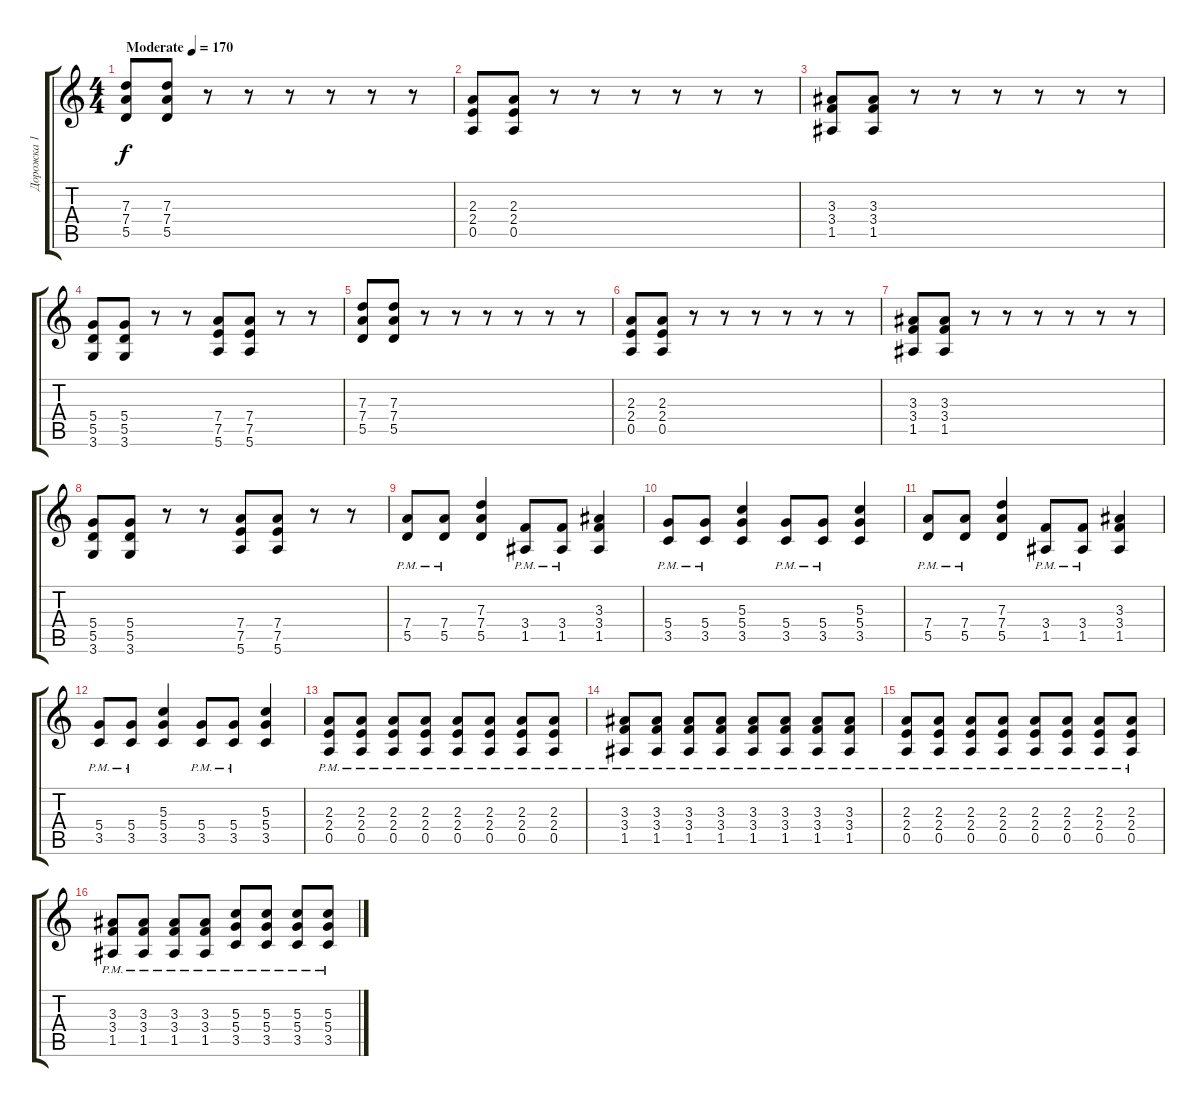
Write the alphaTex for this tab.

\track ("Дорожка 1" "Дорожка 1") {instrument distortionguitar}
\staff {score tabs}
\tuning (E4 B3 G3 D3 A2 E2) {hide}
\ts (4 4)
\tempo (170 "Moderate")
\clef g2
\ks c
(7.3 7.4 5.5).8{dy f instrument distortionguitar} (7.3 7.4 5.5).8 r.8 r.8 r.8 r.8 r.8 r.8 |
(2.3 2.4 0.5).8 (2.3 2.4 0.5).8 r.8 r.8 r.8 r.8 r.8 r.8 |
(3.3 3.4 1.5).8 (3.3 3.4 1.5).8 r.8 r.8 r.8 r.8 r.8 r.8 |
(5.4 5.5 3.6).8 (5.4 5.5 3.6).8 r.8 r.8 (7.4 7.5 5.6).8 (7.4 7.5 5.6).8 r.8 r.8 |
(7.3 7.4 5.5).8 (7.3 7.4 5.5).8 r.8 r.8 r.8 r.8 r.8 r.8 |
(2.3 2.4 0.5).8 (2.3 2.4 0.5).8 r.8 r.8 r.8 r.8 r.8 r.8 |
(3.3 3.4 1.5).8 (3.3 3.4 1.5).8 r.8 r.8 r.8 r.8 r.8 r.8 |
(5.4 5.5 3.6).8 (5.4 5.5 3.6).8 r.8 r.8 (7.4 7.5 5.6).8 (7.4 7.5 5.6).8 r.8 r.8 |
(7.4{pm} 5.5{pm}).8 (7.4{pm} 5.5{pm}).8 (7.3 7.4 5.5).4 (3.4{pm} 1.5{pm}).8 (3.4{pm} 1.5{pm}).8 (3.3 3.4 1.5).4 |
(5.4{pm} 3.5{pm}).8 (5.4{pm} 3.5{pm}).8 (5.3 5.4 3.5).4 (5.4{pm} 3.5{pm}).8 (5.4{pm} 3.5{pm}).8 (5.3 5.4 3.5).4 |
(7.4{pm} 5.5{pm}).8 (7.4{pm} 5.5{pm}).8 (7.3 7.4 5.5).4 (3.4{pm} 1.5{pm}).8 (3.4{pm} 1.5{pm}).8 (3.3 3.4 1.5).4 |
(5.4{pm} 3.5{pm}).8 (5.4{pm} 3.5{pm}).8 (5.3 5.4 3.5).4 (5.4{pm} 3.5{pm}).8 (5.4{pm} 3.5{pm}).8 (5.3 5.4 3.5).4 |
(2.3{pm} 2.4{pm} 0.5{pm}).8 (2.3{pm} 2.4{pm} 0.5{pm}).8 (2.3{pm} 2.4{pm} 0.5{pm}).8 (2.3{pm} 2.4{pm} 0.5{pm}).8 (2.3{pm} 2.4{pm} 0.5{pm}).8 (2.3{pm} 2.4{pm} 0.5{pm}).8 (2.3{pm} 2.4{pm} 0.5{pm}).8 (2.3{pm} 2.4{pm} 0.5{pm}).8 |
(3.3{pm} 3.4{pm} 1.5{pm}).8 (3.3{pm} 3.4{pm} 1.5{pm}).8 (3.3{pm} 3.4{pm} 1.5{pm}).8 (3.3{pm} 3.4{pm} 1.5{pm}).8 (3.3{pm} 3.4{pm} 1.5{pm}).8 (3.3{pm} 3.4{pm} 1.5{pm}).8 (3.3{pm} 3.4{pm} 1.5{pm}).8 (3.3{pm} 3.4{pm} 1.5{pm}).8 |
(2.3{pm} 2.4{pm} 0.5{pm}).8 (2.3{pm} 2.4{pm} 0.5{pm}).8 (2.3{pm} 2.4{pm} 0.5{pm}).8 (2.3{pm} 2.4{pm} 0.5{pm}).8 (2.3{pm} 2.4{pm} 0.5{pm}).8 (2.3{pm} 2.4{pm} 0.5{pm}).8 (2.3{pm} 2.4{pm} 0.5{pm}).8 (2.3{pm} 2.4{pm} 0.5{pm}).8 |
(3.3{pm} 3.4{pm} 1.5{pm}).8 (3.3{pm} 3.4{pm} 1.5{pm}).8 (3.3{pm} 3.4{pm} 1.5{pm}).8 (3.3{pm} 3.4{pm} 1.5{pm}).8 (5.3{pm} 5.4{pm} 3.5{pm}).8 (5.3{pm} 5.4{pm} 3.5{pm}).8 (5.3{pm} 5.4{pm} 3.5{pm}).8 (5.3{pm} 5.4{pm} 3.5{pm}).8
